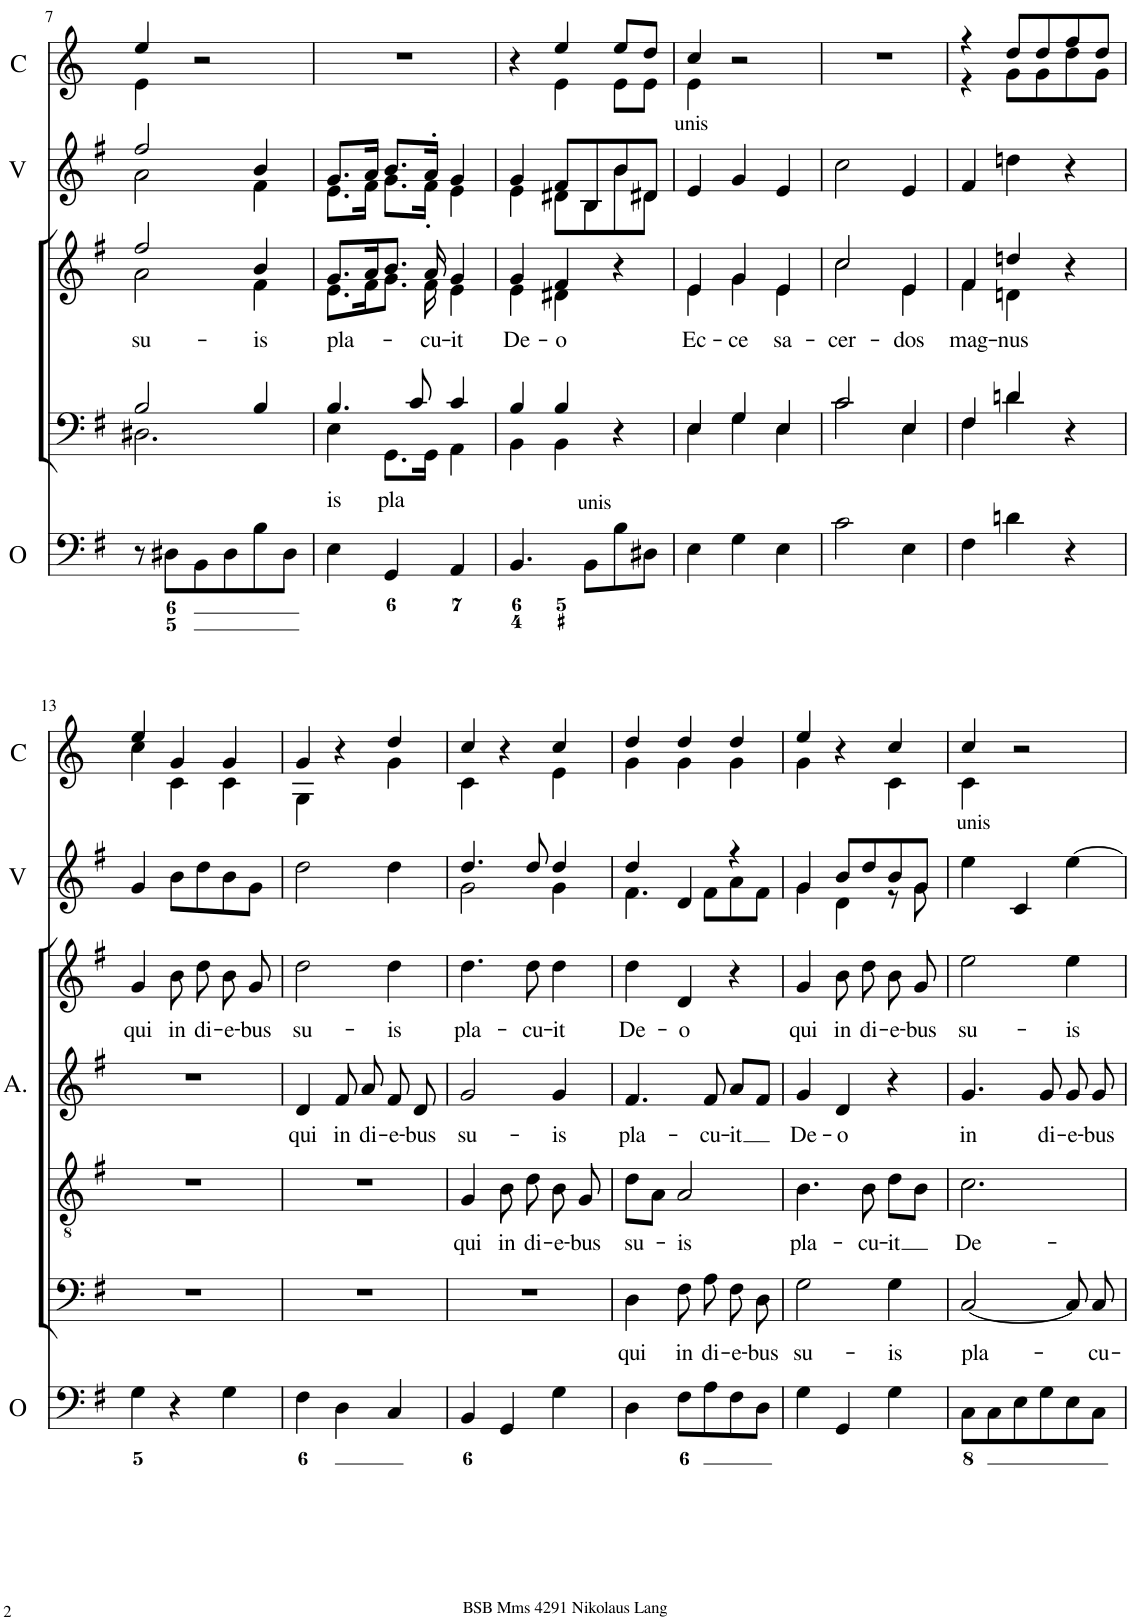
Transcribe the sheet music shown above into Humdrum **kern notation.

**kern	**kern	**kern	**kern	**text	**kern	**text	**kern	**text	**kern	**text	**kern	**kern
*part9	*part8	*part7	*part6	*part6	*part5	*part5	*part4	*part4	*part3	*part3	*part2	*part1
*staff9	*staff8	*staff7	*staff6	*staff6	*staff5	*staff5	*staff4	*staff4	*staff3	*staff3	*staff2	*staff1
*I"Violin	*I"Violin	*I"Organo	*I"Voice	*	*I"Tenore	*	*I"Alto	*	*I"Voice	*	*I"2 Violini	*I"2 Corni in G
*I'Vln.	*I'Vln.	*I'O	*	*	*	*	*I'A.	*	*	*	*I'V	*I'C
!!LO:PB:g=z
*clefG2	*clefG2	*clefF4	*clefF4	*	*clefGv2	*	*clefG2	*	*clefG2	*	*clefG2	*clefG2
*	*	*	*	*	*	*	*	*	*	*	*	*Trd3c5
*k[f#]	*k[f#]	*k[f#]	*k[f#]	*	*k[f#]	*	*k[f#]	*	*k[f#]	*	*k[f#]	*k[]
*M3/4	*M3/4	*M3/4	*M3/4	*	*M3/4	*	*M3/4	*	*M3/4	*	*M3/4	*M3/4
=7	=7	=7	=7	=7	=7	=7	=7	=7	=7	=7	=7	=7
*	*	*	*^	*	*	*	*	*	*	*	*	*
!	!	!	!	!	!	!	!	!	!	!	!LO:LY:b	!	!
*	*	*	*	*	*	*	*	*	*	*^	*	*^	*^
2a	2ff#	8r	2B/	2.D#X\	.	2.r	.	2.r	.	2ff#/	2a\	su-	2ff#/	2a\	4ee/	4e\
.	.	8D#X\L	.	.	.	.	.	.	.	.	.	.	.	.	.	.
.	.	8BB\	.	.	.	.	.	.	.	.	.	.	.	.	2r	2ryy
.	.	8D#\	.	.	.	.	.	.	.	.	.	.	.	.	.	.
!	!	!	!	!	!	!	!	!	!	!	!	!LO:LY:b	!	!	!	!
4f#	4b	8B\	4B/	.	.	.	.	.	.	4b/	4f#\	-is	4b/	4f#\	.	.
.	.	8D#\J	.	.	.	.	.	.	.	.	.	.	.	.	.	.
*	*	*	*	*	*	*	*	*	*	*	*	*	*	*	*v	*v
=8	=8	=8	=8	=8	=8	=8	=8	=8	=8	=8	=8	=8	=8	=8	=8
!	!	!	!	!	!LO:LY:b	!	!	!	!	!	!	!LO:LY:b	!	!	!
8.e/L	8.g/L	4E\	4.B/	4E\	is	2.r	.	2.r	.	8.g/L	8.e\L	pla-	8.g/L	8.e\L	2.r
16f#/Jk	16a/Jk	.	.	.	.	.	.	.	.	16a/K	16f#\K	.	16a/Jk	16f#\Jk	.
!	!	!	!	!	!LO:LY:b	!	!	!	!	!	!	!	!	!	!
8.g/L	8.b/L	4GG/	.	8.GG\L	pla	.	.	.	.	8.b/J	8.g\J	.	8.b/L	8.g\L	.
.	.	.	8c/	.	.	.	.	.	.	.	.	.	.	.	.
!	!	!	!	!	!	!	!	!	!	!	!	!LO:LY:b	!	!	!
16f#'/Jk	16a'/Jk	.	.	16GG\Jk	.	.	.	.	.	16a/	16f#\	-cu-	16a'/Jk	16f#'\Jk	.
!	!	!	!	!	!	!	!	!	!	!	!	!LO:LY:b	!	!	!
4e	4g	4AA/	4c/	4AA\	.	.	.	.	.	4g/	4e\	-it	4g/	4e\	.
=9	=9	=9	=9	=9	=9	=9	=9	=9	=9	=9	=9	=9	=9	=9	=9
!	!	!	!	!	!	!	!	!	!	!	!	!LO:LY:b	!	!	!
*	*	*	*	*	*	*	*	*	*	*	*	*	*	*	*^
4e	4g	4.BB/	4B/	4BB\	.	2.r	.	2.r	.	4g/	4e\	De-	4g/	4e\	4r	4ryy
!	!	!	!	!	!	!	!	!	!	!	!	!LO:LY:b	!	!	!	!
8d#X/L	8f#/L	.	4B/	4BB\	.	.	.	.	.	4f#/	4d#X\	-o	8f#/L	8d#X\L	4ee/	4e\
!	!	!LO:TX:a:t=unis	!	!	!	!	!	!	!	!	!	!	!	!	!	!
8B/J	8B/J	8BB\L	.	.	.	.	.	.	.	.	.	.	8B/	8B\	.	.
8b/L	8b/L	8B\	4r	4ryy	.	.	.	.	.	4r	4ryy	.	8b/	8b\	8ee/L	8e\L
8d#X/J	8d#X/J	8D#X\J	.	.	.	.	.	.	.	.	.	.	8d#/J	8d#X\J	8dd/J	8e\J
=10	=10	=10	=10	=10	=10	=10	=10	=10	=10	=10	=10	=10	=10	=10	=10	=10
!	!	!	!	!	!	!	!	!	!	!	!	!	!LO:TX:a:t=unis	!	!	!
!	!LO:TX:a:t=unis	!	!	!	!	!	!	!	!	!	!	!	!	!	!	!
!LO:TX:a:t=unis	!	!	!	!	!	!	!	!	!	!	!	!	!	!	!	!
!	!	!	!	!	!	!	!	!	!	!	!	!LO:LY:b	!	!	!	!
*	*	*	*	*	*	*	*	*	*	*	*	*	*v	*v	*	*
4e	4e	4E\	4E/	4E\	.	2.r	.	2.r	.	4e/	4e\	Ec-	4e/	4cc/	4e\
!	!	!	!	!	!	!	!	!	!	!	!	!LO:LY:b	!	!	!
4g	4g	4G\	4G/	4G\	.	.	.	.	.	4g/	4g\	-ce	4g/	2r	2ryy
!	!	!	!	!	!	!	!	!	!	!	!	!LO:LY:b	!	!	!
4e	4e	4E\	4E/	4E\	.	.	.	.	.	4e/	4e\	sa-	4e/	.	.
*	*	*	*	*	*	*	*	*	*	*	*	*	*	*v	*v
=11	=11	=11	=11	=11	=11	=11	=11	=11	=11	=11	=11	=11	=11	=11
!	!	!	!	!	!	!	!	!	!	!	!	!LO:LY:b	!	!
2cc	2cc	2c\	2c/	2c\	.	2.r	.	2.r	.	2cc/	2cc\	-cer-	2cc\	2.r
!	!	!	!	!	!	!	!	!	!	!	!	!LO:LY:b	!	!
4e	4e	4E\	4E/	4E\	.	.	.	.	.	4e/	4e\	-dos	4e/	.
=12	=12	=12	=12	=12	=12	=12	=12	=12	=12	=12	=12	=12	=12	=12
!	!	!	!	!	!	!	!	!	!	!	!	!LO:LY:b	!	!
*	*	*	*	*	*	*	*	*	*	*	*	*	*	*^
4f#	4f#	4F#\	4F#/	4F#\	.	2.r	.	2.r	.	4f#/	4f#\	mag-	4f#/	4r	4r
!	!	!	!	!	!	!	!	!	!	!	!	!LO:LY:b	!	!	!
4ddn	4ddn	4dn\	4d/	4dn\	.	.	.	.	.	4ddn/	4dn\	-nus	4ddn\	8dd/L	8g\L
.	.	.	.	.	.	.	.	.	.	.	.	.	.	8dd/	8g\
4r	4r	4r	4r	4ryy	.	.	.	.	.	4r	4ryy	.	4r	8ff/	8dd\
.	.	.	.	.	.	.	.	.	.	.	.	.	.	8dd/J	8g\J
*	*	*	*v	*v	*	*	*	*	*	*v	*v	*	*	*	*
!!LO:LB:g=z	!!
=13	=13	=13	=13	=13	=13	=13	=13	=13	=13	=13	=13	=13	=13
!	!	!	!	!	!	!	!	!	!	!LO:LY:b	!	!	!
4g	4g	4G\	2.r	.	2.r	.	2.r	.	4g/	qui	4g/	4ee/	4cc\
!	!	!	!	!	!	!	!	!	!	!LO:LY:b	!	!	!
8b\L	8b\L	4r	.	.	.	.	.	.	8b\	in	8b\L	4g/	4c\
!	!	!	!	!	!	!	!	!	!	!LO:LY:b	!	!	!
8dd\J	8dd\J	.	.	.	.	.	.	.	8dd\	di-	8dd\	.	.
!	!	!	!	!	!	!	!	!	!	!LO:LY:b	!	!	!
8b/L	8b/L	4G\	.	.	.	.	.	.	8b\	-e-	8b\	4g/	4c\
!	!	!	!	!	!	!	!	!	!	!LO:LY:b	!	!	!
8g/J	8g/J	.	.	.	.	.	.	.	8g/	-bus	8g\J	.	.
=14	=14	=14	=14	=14	=14	=14	=14	=14	=14	=14	=14	=14	=14
!	!	!	!	!	!	!	!	!LO:LY:b	!	!LO:LY:b	!	!	!
2dd	2dd	4F#\	2.r	.	2.r	.	4d/	qui	2dd\	su-	2dd\	4g/	4G\
!	!	!	!	!	!	!	!	!LO:LY:b	!	!	!	!	!
.	.	4D\	.	.	.	.	8f#/	in	.	.	.	4r	4ryy
!	!	!	!	!	!	!	!	!LO:LY:b	!	!	!	!	!
.	.	.	.	.	.	.	8a/	di-	.	.	.	.	.
!	!	!	!	!	!	!	!	!LO:LY:b	!	!LO:LY:b	!	!	!
4dd	4dd	4C/	.	.	.	.	8f#/	-e-	4dd\	-is	4dd\	4dd/	4g\
!	!	!	!	!	!	!	!	!LO:LY:b	!	!	!	!	!
.	.	.	.	.	.	.	8d/	-bus	.	.	.	.	.
=15	=15	=15	=15	=15	=15	=15	=15	=15	=15	=15	=15	=15	=15
!	!	!	!	!	!	!LO:LY:b	!	!LO:LY:b	!	!LO:LY:b	!	!	!
*	*	*	*	*	*	*	*	*	*	*	*^	*	*
2g	4.dd	4BB/	2.r	.	4G/	qui	2g/	su-	4.dd\	pla-	4.dd/	2g\	4cc/	4c\
!	!	!	!	!	!	!LO:LY:b	!	!	!	!	!	!	!	!
.	.	4GG/	.	.	8B\	in	.	.	.	.	.	.	4r	4ryy
!	!	!	!	!	!	!LO:LY:b	!	!	!	!LO:LY:b	!	!	!	!
.	8dd	.	.	.	8d\	di-	.	.	8dd\	-cu-	8dd/	.	.	.
!	!	!	!	!	!	!LO:LY:b	!	!LO:LY:b	!	!LO:LY:b	!	!	!	!
4g	4dd	4G\	.	.	8B\	-e-	4g/	-is	4dd\	-it	4dd/	4g\	4cc/	4e\
!	!	!	!	!	!	!LO:LY:b	!	!	!	!	!	!	!	!
.	.	.	.	.	8G/	-bus	.	.	.	.	.	.	.	.
=16	=16	=16	=16	=16	=16	=16	=16	=16	=16	=16	=16	=16	=16	=16
!	!	!	!	!LO:LY:b	!	!LO:LY:b	!	!LO:LY:b	!	!LO:LY:b	!	!	!	!
4.f#	4dd	4D\	4D\	qui	8d\L	su-	4.f#/	pla-	4dd\	De-	4dd/	4.f#\	4dd/	4g\
.	.	.	.	.	8A\J	.	.	.	.	.	.	.	.	.
!	!	!	!	!LO:LY:b	!	!LO:LY:b	!	!	!	!LO:LY:b	!	!	!	!
.	4d	8F#\L	8F#\	in	2A/	-is	.	.	4d/	-o	4d/	.	4dd/	4g\
!	!	!	!	!LO:LY:b	!	!	!	!LO:LY:b	!	!	!	!	!	!
8f#	.	8A\	8A\	di-	.	.	8f#/	-cu-	.	.	.	8f#\L	.	.
!	!	!	!	!LO:LY:b	!	!	!	!LO:LY:b	!	!	!	!	!	!
8a/L	4r	8F#\	8F#\	-e-	.	.	8a/L	-it	4r	.	4r	8a\	4dd/	4g\
!	!	!	!	!LO:LY:b	!	!	!	!	!	!	!	!	!	!
8f#/J	.	8D\J	8D\	-bus	.	.	8f#/J	.	.	.	.	8f#\J	.	.
=17	=17	=17	=17	=17	=17	=17	=17	=17	=17	=17	=17	=17	=17	=17
!	!	!	!	!LO:LY:b	!	!LO:LY:b	!	!LO:LY:b	!	!LO:LY:b	!	!	!	!
4g	4g	4G\	2G\	su-	4.B\	pla-	4g/	De-	4g/	qui	4g/	4g\	4ee/	4g\
!	!	!	!	!	!	!	!	!LO:LY:b	!	!LO:LY:b	!	!	!	!
4d	8b\L	4GG/	.	.	.	.	4d/	-o	8b\	in	8b/L	4d\	4r	4ryy
!	!	!	!	!	!	!LO:LY:b	!	!	!	!LO:LY:b	!	!	!	!
.	8dd\J	.	.	.	8B\	-cu-	.	.	8dd\	di-	8dd/	.	.	.
!	!	!	!	!LO:LY:b	!	!LO:LY:b	!	!	!	!LO:LY:b	!	!	!	!
8r	8b/L	4G\	4G\	-is	8d\L	-it	4r	.	8b\	-e-	8b/	8r	4cc/	4c\
!	!	!	!	!	!	!	!	!	!	!LO:LY:b	!	!	!	!
8g	8g/J	.	.	.	8B\J	.	.	.	8g/	-bus	8g/J	8g\	.	.
=18	=18	=18	=18	=18	=18	=18	=18	=18	=18	=18	=18	=18	=18	=18
!	!	!	!	!	!	!	!	!	!	!	!LO:TX:a:t=unis	!	!	!
!	!LO:TX:a:t=unis	!	!	!	!	!	!	!	!	!	!	!	!	!
!LO:TX:a:t=unis	!	!	!	!	!	!	!	!	!	!	!	!	!	!
!	!	!	!	!LO:LY:b	!	!LO:LY:b	!	!LO:LY:b	!	!LO:LY:b	!	!	!	!
*	*	*	*	*	*	*	*	*	*	*	*v	*v	*	*
4ee	4ee	8C\L	[2C/	pla-	2.c\	De-	4.g/	in	2ee\	su-	4ee\	4cc/	4c\
.	.	8C\	.	.	.	.	.	.	.	.	.	.	.
4c	4c	8E\	.	.	.	.	.	.	.	.	4c/	2r	2ryy
!	!	!	!	!	!	!	!	!LO:LY:b	!	!	!	!	!
.	.	8G\	.	.	.	.	8g/	di-	.	.	.	.	.
!	!	!	!	!	!	!	!	!LO:LY:b	!	!LO:LY:b	!	!	!
[4ee	[4ee	8E\	8C/]	.	.	.	8g/	-e-	4ee\	-is	[4ee\	.	.
!	!	!	!	!LO:LY:b	!	!	!	!LO:LY:b	!	!	!	!	!
.	.	8C\J	8C/	-cu-	.	.	8g/	-bus	.	.	.	.	.
*	*	*	*	*	*	*	*	*	*	*	*	*v	*v
=	=	=	=	=	=	=	=	=	=	=	=	=
*-	*-	*-	*-	*-	*-	*-	*-	*-	*-	*-	*-	*-
